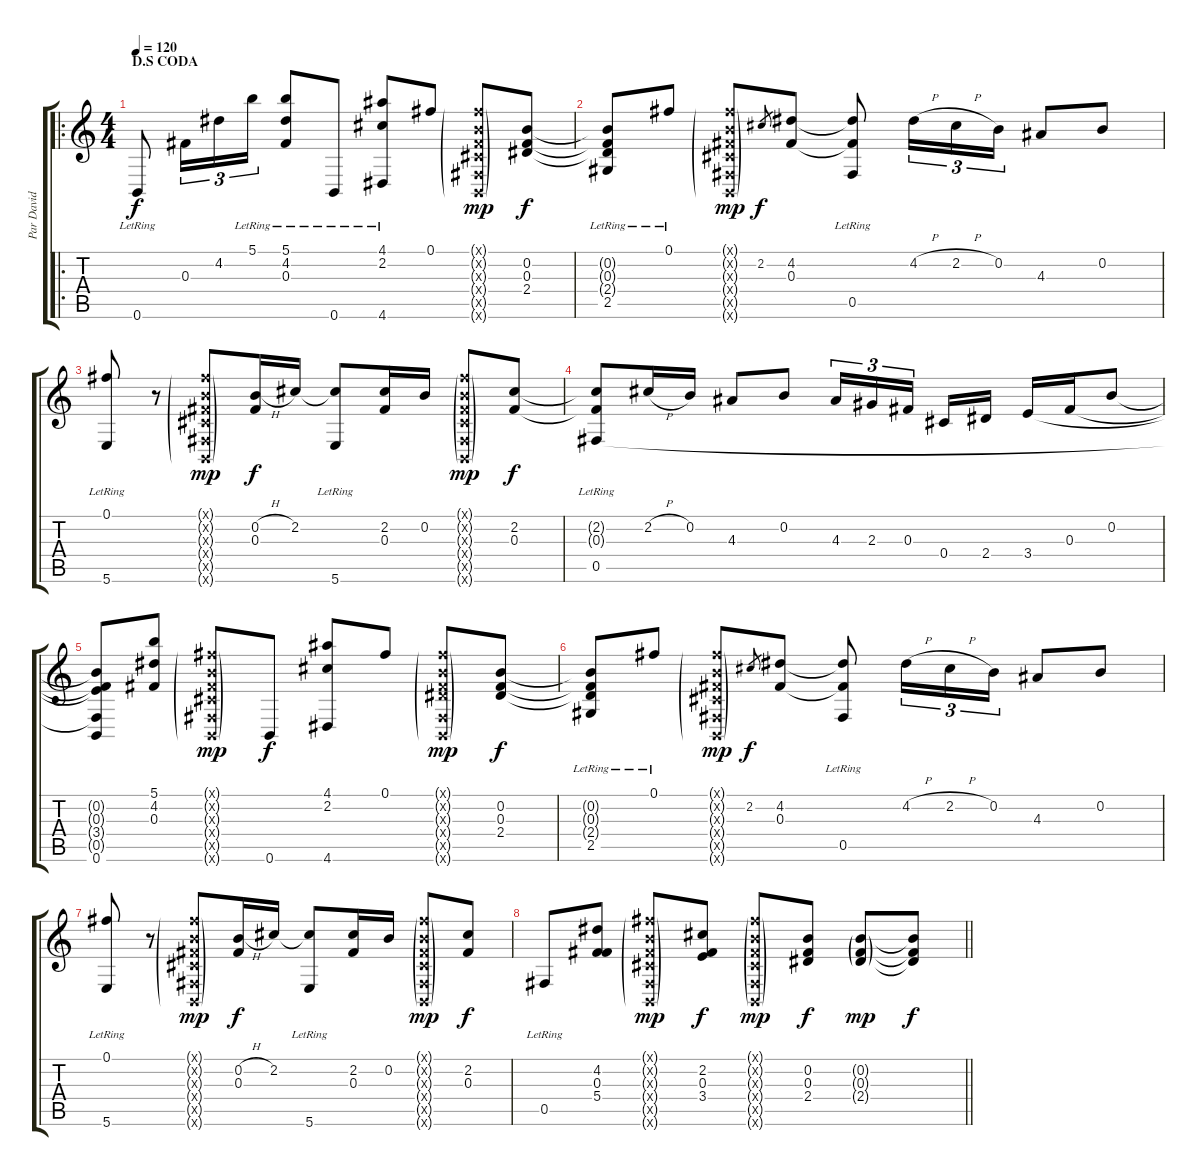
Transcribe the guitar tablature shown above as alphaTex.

\track ("Par David Cloutier" "Par David ") {instrument acousticguitarsteel}
\staff {score tabs}
\tuning (Gb4 B3 Gb3 Db3 Gb2 B1) {hide}
\ro
\ts (4 4)
\section ("" "D.S CODA")
\tempo 120
\clef g2
\ks c
0.6{lr}.8{dy f} 0.3.16{tu (3 2)} 4.2.16{tu (3 2)} 5.1{lr}.16{tu (3 2)} (5.1{lr} 4.2{lr} 0.3).8 0.6{lr}.8 (4.1 2.2 4.6{lr}).8 0.1.8 (0.1{g x} 0.2{g x} 0.3{g x} 0.4{g x} 0.5{g x} 0.6{g x}).8{dy mp} (0.2 0.3 2.4).8{dy f} |
(0.2{t} 0.3{t} 2.4{t} 2.5{lr}).8 0.1{lr}.8 (0.1{g x} 0.2{g x} 0.3{g x} 0.4{g x} 0.5{g x} 0.6{g x}).8{dy mp} 2.2.8{gr dy f} (4.2 0.3).8 (4.2{t} 0.3{t} 0.5{lr}).8 4.2{h}.16{tu (3 2)} 2.2{h}.16{tu (3 2)} 0.2.16{tu (3 2)} 4.3.8 0.2.8 |
(0.1{lr} 5.6{lr}).8 r.8 (0.1{g x} 0.2{g x} 0.3{g x} 0.4{g x} 0.5{g x} 0.6{g x}).8{dy mp} (0.2{h} 0.3).16{dy f} 2.2.16 (2.2{t} 5.6{lr}).8 (2.2 0.3).16 0.2.16 (0.1{g x} 0.2{g x} 0.3{g x} 0.4{g x} 0.5{g x} 0.6{g x}).8{dy mp} (2.2 0.3).8{dy f} |
(2.2{t} 0.3{t} 0.5{lr}).8 2.2{h}.16 0.2.16 4.3.8 0.2.8 4.3.16{tu (3 2)} 2.3.16{tu (3 2)} 0.3.16{tu (3 2)} 0.4.16 2.4.16 3.4.16 0.3.16 0.2.8 |
(0.2{t} 0.3{t} 3.4{t} 0.5{t} 0.6).8 (5.1 4.2 0.3).8 (0.1{g x} 0.2{g x} 0.3{g x} 0.4{g x} 0.5{g x} 0.6{g x}).8{dy mp} 0.6.8{dy f} (4.1 2.2 4.6).8 0.1.8 (0.1{g x} 0.2{g x} 0.3{g x} 2.4{g x} 0.5{g x} 0.6{g x}).8{dy mp} (0.2 0.3 2.4).8{dy f} |
(0.2{t} 0.3{t} 2.4{t} 2.5{lr}).8 0.1{lr}.8 (0.1{g x} 0.2{g x} 0.3{g x} 0.4{g x} 0.5{g x} 0.6{g x}).8{dy mp} 2.2.8{gr dy f} (4.2 0.3).8 (4.2{t} 0.3{t} 0.5{lr}).8 4.2{h}.16{tu (3 2)} 2.2{h}.16{tu (3 2)} 0.2.16{tu (3 2)} 4.3.8 0.2.8 |
(0.1{lr} 5.6{lr}).8 r.8 (0.1{g x} 0.2{g x} 0.3{g x} 0.4{g x} 0.5{g x} 0.6{g x}).8{dy mp} (0.2{h} 0.3).16{dy f} 2.2.16 (2.2{t} 5.6{lr}).8 (2.2 0.3).16 0.2.16 (0.1{g x} 0.2{g x} 0.3{g x} 0.4{g x} 0.5{g x} 0.6{g x}).8{dy mp} (2.2 0.3).8{dy f} |
\barLineRight lightlight
0.5{lr}.8 (4.2 0.3 5.4).8 (0.1{g x} 0.2{g x} 0.3{g x} 0.4{g x} 0.5{g x} 0.6{g x}).8{dy mp} (2.2 0.3 3.4).8{dy f} (0.1{g x} 0.2{g x} 0.3{g x} 0.4{g x} 0.5{g x} 0.6{g x}).8{dy mp} (0.2 0.3 2.4).8{dy f} (0.2{g} 0.3{g} 2.4{g}).8{dy mp} (0.2{t} 0.3{t} 2.4{t}).8{dy f}
